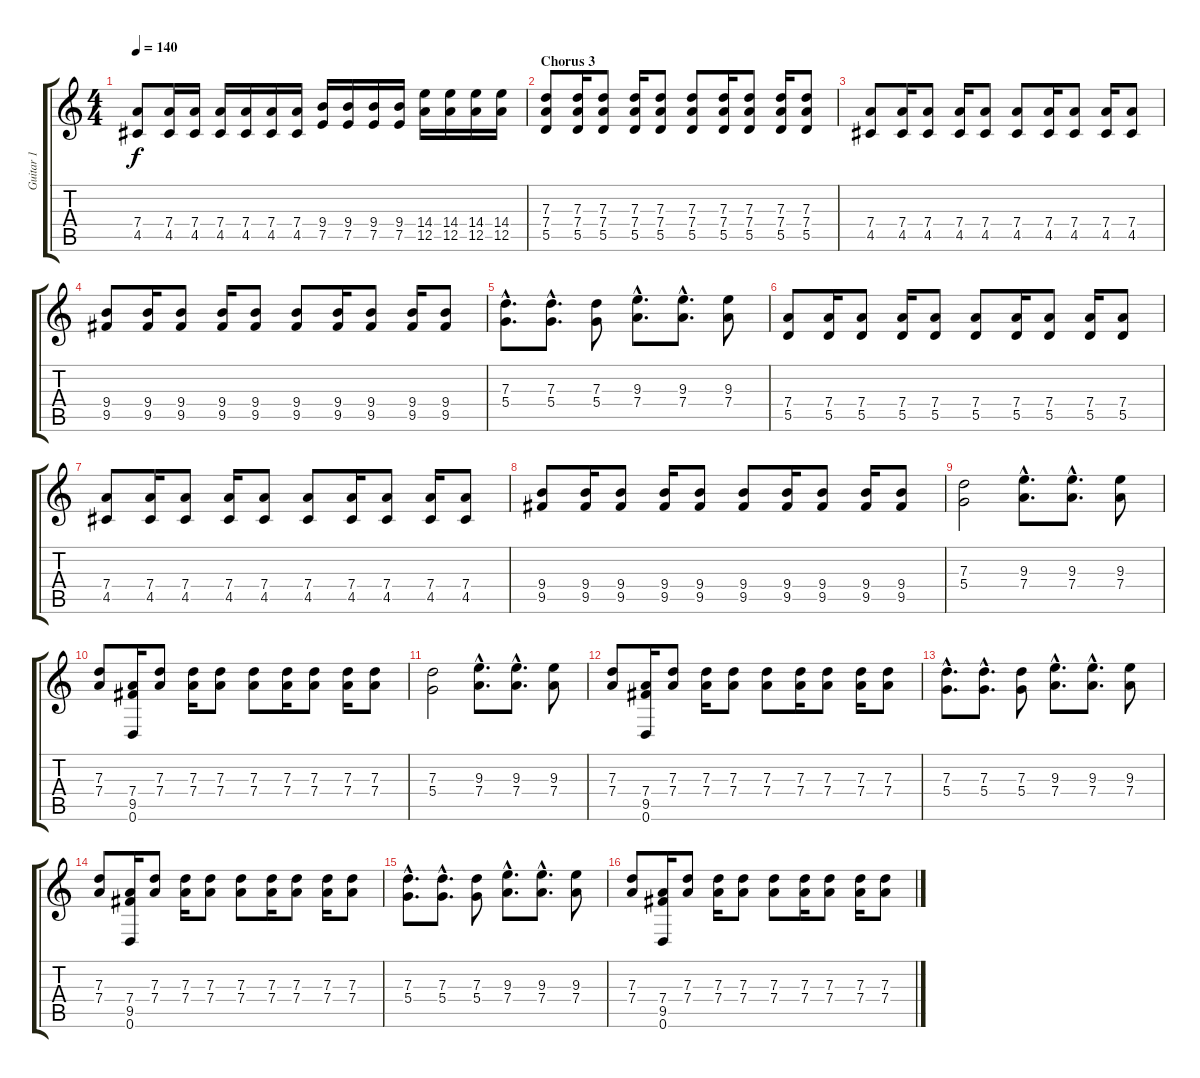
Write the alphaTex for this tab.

\track ("Guitar 1" "Guitar 1") {instrument overdrivenguitar}
\staff {score tabs}
\tuning (E4 B3 G3 D3 A2 D2) {hide}
\ts (4 4)
\tempo 140
\clef g2
\ks c
(7.4 4.5).8{dy f} (7.4 4.5).16 (7.4 4.5).16 (7.4 4.5).16 (7.4 4.5).16 (7.4 4.5).16 (7.4 4.5).16 (9.4 7.5).16 (9.4 7.5).16 (9.4 7.5).16 (9.4 7.5).16 (14.4 12.5).16 (14.4 12.5).16 (14.4 12.5).16 (14.4 12.5).16 |
\section ("" "Chorus 3")
(7.3 7.4 5.5).8 (7.3 7.4 5.5).16 (7.3 7.4 5.5).8 (7.3 7.4 5.5).16 (7.3 7.4 5.5).8 (7.3 7.4 5.5).8 (7.3 7.4 5.5).16 (7.3 7.4 5.5).8 (7.3 7.4 5.5).16 (7.3 7.4 5.5).8 |
(7.4 4.5).8 (7.4 4.5).16 (7.4 4.5).8 (7.4 4.5).16 (7.4 4.5).8 (7.4 4.5).8 (7.4 4.5).16 (7.4 4.5).8 (7.4 4.5).16 (7.4 4.5).8 |
(9.4 9.5).8 (9.4 9.5).16 (9.4 9.5).8 (9.4 9.5).16 (9.4 9.5).8 (9.4 9.5).8 (9.4 9.5).16 (9.4 9.5).8 (9.4 9.5).16 (9.4 9.5).8 |
(7.3{hac} 5.4{hac}).8{d} (7.3{hac} 5.4{hac}).8{d} (7.3 5.4).8 (9.3{hac} 7.4{hac}).8{d} (9.3{hac} 7.4{hac}).8{d} (9.3 7.4).8 |
(7.4 5.5).8 (7.4 5.5).16 (7.4 5.5).8 (7.4 5.5).16 (7.4 5.5).8 (7.4 5.5).8 (7.4 5.5).16 (7.4 5.5).8 (7.4 5.5).16 (7.4 5.5).8 |
(7.4 4.5).8 (7.4 4.5).16 (7.4 4.5).8 (7.4 4.5).16 (7.4 4.5).8 (7.4 4.5).8 (7.4 4.5).16 (7.4 4.5).8 (7.4 4.5).16 (7.4 4.5).8 |
(9.4 9.5).8 (9.4 9.5).16 (9.4 9.5).8 (9.4 9.5).16 (9.4 9.5).8 (9.4 9.5).8 (9.4 9.5).16 (9.4 9.5).8 (9.4 9.5).16 (9.4 9.5).8 |
(7.3 5.4).2 (9.3{hac} 7.4{hac}).8{d} (9.3{hac} 7.4{hac}).8{d} (9.3 7.4).8 |
(7.3 7.4).8 (7.4 9.5 0.6).16 (7.3 7.4).8 (7.3 7.4).16 (7.3 7.4).8 (7.3 7.4).8 (7.3 7.4).16 (7.3 7.4).8 (7.3 7.4).16 (7.3 7.4).8 |
(7.3 5.4).2 (9.3{hac} 7.4{hac}).8{d} (9.3{hac} 7.4{hac}).8{d} (9.3 7.4).8 |
(7.3 7.4).8 (7.4 9.5 0.6).16 (7.3 7.4).8 (7.3 7.4).16 (7.3 7.4).8 (7.3 7.4).8 (7.3 7.4).16 (7.3 7.4).8 (7.3 7.4).16 (7.3 7.4).8 |
(7.3{hac} 5.4{hac}).8{d} (7.3{hac} 5.4{hac}).8{d} (7.3 5.4).8 (9.3{hac} 7.4{hac}).8{d} (9.3{hac} 7.4{hac}).8{d} (9.3 7.4).8 |
(7.3 7.4).8 (7.4 9.5 0.6).16 (7.3 7.4).8 (7.3 7.4).16 (7.3 7.4).8 (7.3 7.4).8 (7.3 7.4).16 (7.3 7.4).8 (7.3 7.4).16 (7.3 7.4).8 |
(7.3{hac} 5.4{hac}).8{d} (7.3{hac} 5.4{hac}).8{d} (7.3 5.4).8 (9.3{hac} 7.4{hac}).8{d} (9.3{hac} 7.4{hac}).8{d} (9.3 7.4).8 |
(7.3 7.4).8 (7.4 9.5 0.6).16 (7.3 7.4).8 (7.3 7.4).16 (7.3 7.4).8 (7.3 7.4).8 (7.3 7.4).16 (7.3 7.4).8 (7.3 7.4).16 (7.3 7.4).8
